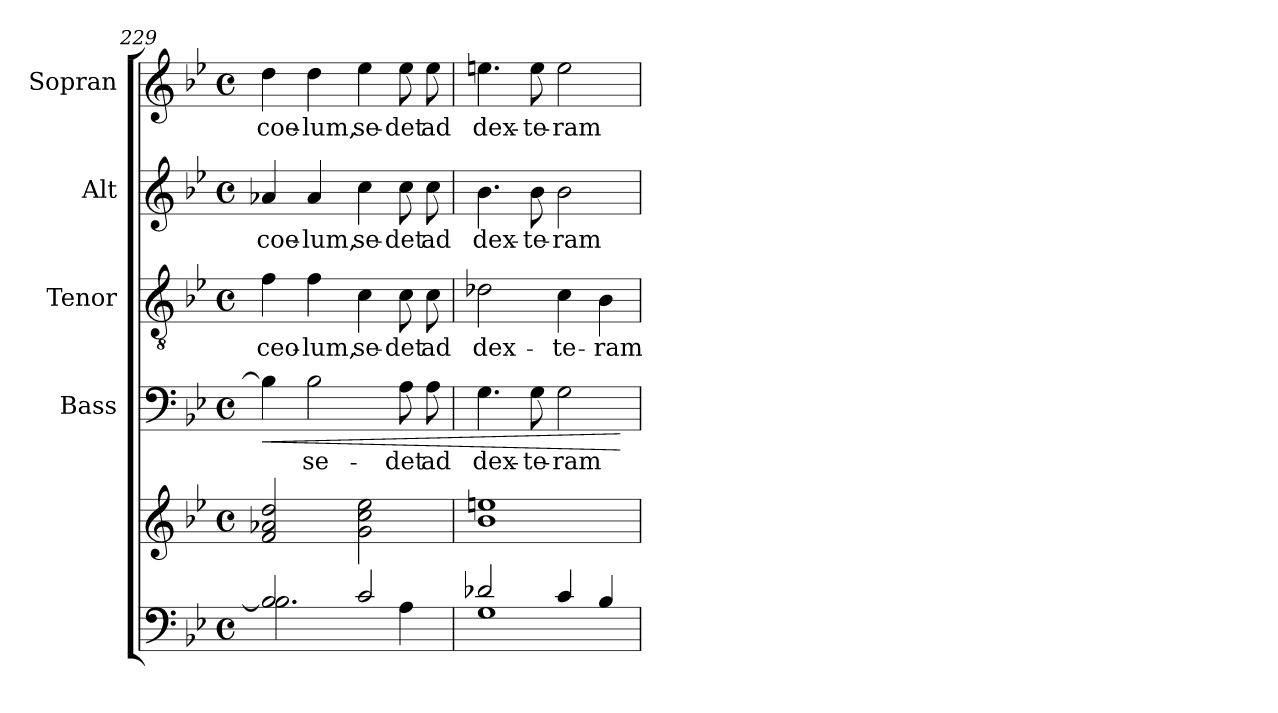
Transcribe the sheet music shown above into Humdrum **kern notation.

**kern	**kern	**kern	**text	**dynam	**kern	**text	**kern	**text	**kern	**text
*part5	*part5	*part4	*part4	*part4	*part3	*part3	*part2	*part2	*part1	*part1
*staff6	*staff5	*staff4	*staff4	*staff4	*staff3	*staff3	*staff2	*staff2	*staff1	*staff1
*	*	*I"Bass	*	*	*I"Tenor	*	*I"Alt	*	*I"Sopran	*
*	*	*I'B.	*	*	*I'T.	*	*I'A.	*	*I'S.	*
*clefF4	*clefG2	*clefF4	*	*	*clefGv2	*	*clefG2	*	*clefG2	*
*k[b-e-]	*k[b-e-]	*k[b-e-]	*	*	*k[b-e-]	*	*k[b-e-]	*	*k[b-e-]	*
*B-:	*B-:	*B-:	*	*	*B-:	*	*B-:	*	*B-:	*
*M4/4	*M4/4	*M4/4	*	*	*M4/4	*	*M4/4	*	*M4/4	*
*met(c)	*met(c)	*met(c)	*	*	*met(c)	*	*met(c)	*	*met(c)	*
=229	=229	=229	=229	=229	=229	=229	=229	=229	=229	=229
*^	*	*	*	*	*	*	*	*	*	*
!	!	!	!	!	!LO:HP:b	!	!LO:LY:b	!	!LO:LY:b	!	!LO:LY:b
2B-/]	2.B-\	2f/ 2a-X/ 2dd/	4B-\]	.	<	4f\	ceo-	4a-X/	coe-	4dd\	coe-
!	!	!	!	!LO:LY:b	!	!	!LO:LY:b	!	!LO:LY:b	!	!LO:LY:b
.	.	.	2B-\	se-	.	4f\	-lum,	4a-/	-lum,	4dd\	-lum,
!	!	!	!	!	!	!	!LO:LY:b	!	!LO:LY:b	!	!LO:LY:b
2c/	.	2g\ 2cc\ 2ee-\	.	.	.	4c\	se-	4cc\	se-	4ee-\	se-
!	!	!	!	!LO:LY:b	!	!	!LO:LY:b	!	!LO:LY:b	!	!LO:LY:b
.	4A\	.	8A\	-det	.	8c\	-det	8cc\	-det	8ee-\	-det
!	!	!	!	!LO:LY:b	!	!	!LO:LY:b	!	!LO:LY:b	!	!LO:LY:b
.	.	.	8A\	ad	.	8c\	ad	8cc\	ad	8ee-\	ad
=230	=230	=230	=230	=230	=230	=230	=230	=230	=230	=230	=230
!	!	!	!	!LO:LY:b	!	!	!LO:LY:b	!	!LO:LY:b	!	!LO:LY:b
2d-X/	1G	1b- 1een	4.G\	dex-	.	2d-X\	dex-	4.b-\	dex-	4.een\	dex-
!	!	!	!	!LO:LY:b	!	!	!	!	!LO:LY:b	!	!LO:LY:b
.	.	.	8G\	-te-	.	.	.	8b-\	-te-	8ee\	-te-
!	!	!	!	!LO:LY:b	!	!	!LO:LY:b	!	!LO:LY:b	!	!LO:LY:b
4c/	.	.	2G\	-ram	.	4c\	-te-	2b-\	-ram	2ee\	-ram
!	!	!	!	!	!	!	!LO:LY:b	!	!	!	!
4B-/	.	.	.	.	.	4B-\	-ram	.	.	.	.
*v	*v	*	*	*	*	*	*	*	*	*	*
.	.	.	.	[	.	.	.	.	.	.
=	=	=	=	=	=	=	=	=	=	=
*-	*-	*-	*-	*-	*-	*-	*-	*-	*-	*-
